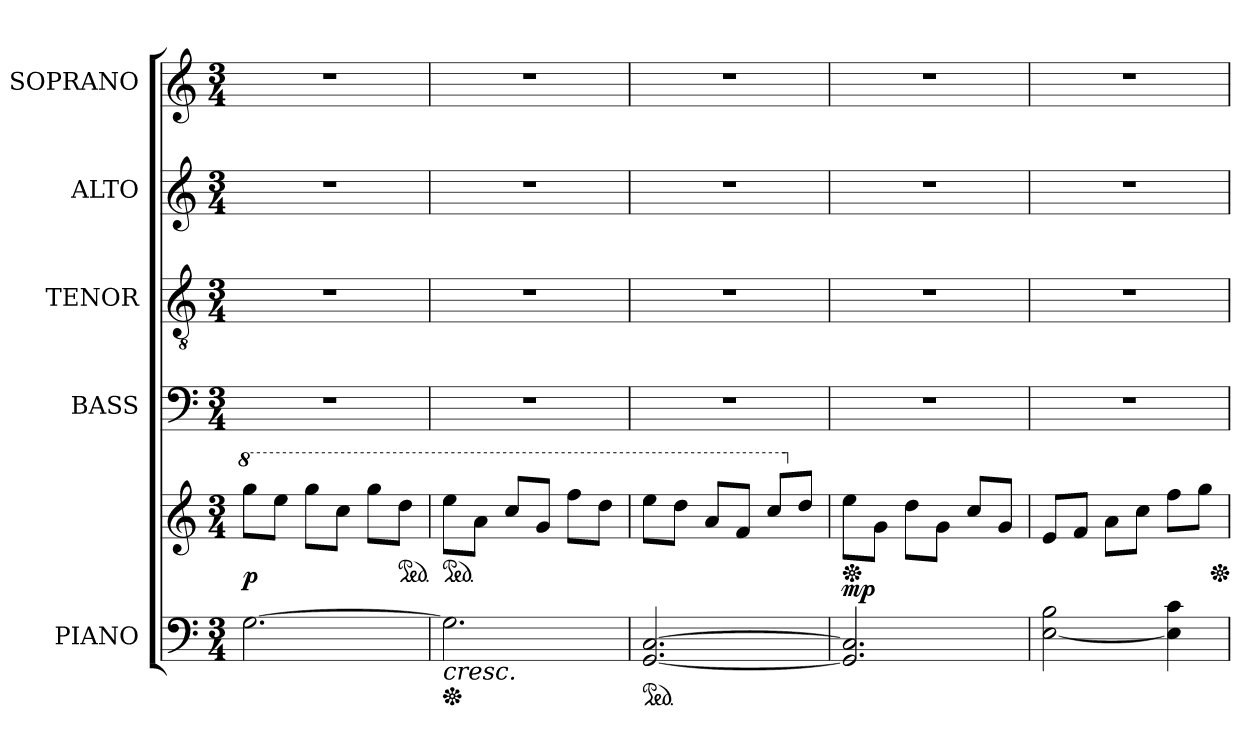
**kern	**kern	**dynam	**kern	**kern	**kern	**kern
*part5	*part5	*part5	*part4	*part3	*part2	*part1
*staff6	*staff5	*staff5/6	*staff4	*staff3	*staff2	*staff1
*I"PIANO	*	*	*I"BASS	*I"TENOR	*I"ALTO	*I"SOPRANO
*I'PNO.	*	*	*I'B.	*I'T.	*I'A.	*I'S.
!!LO:PB:g=z
*clefF4	*clefG2	*	*clefF4	*clefGv2	*clefG2	*clefG2
*	*	*	*	*ITrd7c12	*	*
*k[]	*k[]	*	*k[]	*k[]	*k[]	*k[]
*C:	*C:	*	*C:	*C:	*C:	*C:
*M3/4	*M3/4	*	*M3/4	*M3/4	*M3/4	*M3/4
*MM100	*MM100	*	*MM100	*MM100	*MM100	*MM100
*	*8va	*	*	*	*	*
=1	=1	=1	=1	=1	=1	=1
!	!	!	!LO:N:vis=1	!LO:N:vis=1	!LO:N:vis=1	!LO:N:vis=1
[2.Gi\	8gggi\L	p	2.r	2.r	2.r	2.r
.	8eeei\J	.	.	.	.	.
.	8gggi\L	.	.	.	.	.
.	8ccci\J	.	.	.	.	.
.	8gggi\L	.	.	.	.	.
*	*ped	*	*	*	*	*
.	8dddi\J	.	.	.	.	.
=2	=2	=2	=2	=2	=2	=2
*Xped	*	*	*	*	*	*
!	!	!LO:HP:b=2	!	!	!	!
*	*ped	*	*	*	*	*
!	!	!	!LO:N:vis=1	!LO:N:vis=1	!LO:N:vis=1	!LO:N:vis=1
2.Gi\]	8eeei\L	<	2.r	2.r	2.r	2.r
.	8aai\J	.	.	.	.	.
.	8ccci/L	.	.	.	.	.
.	8ggi/J	.	.	.	.	.
.	8fffi\L	.	.	.	.	.
.	8dddi\J	.	.	.	.	.
=3	=3	=3	=3	=3	=3	=3
*ped	*	*	*	*	*	*
!	!	!	!LO:N:vis=1	!LO:N:vis=1	!LO:N:vis=1	!LO:N:vis=1
[2.GGi/ [2.Ci	8eeei\L	.	2.r	2.r	2.r	2.r
.	8dddi\J	.	.	.	.	.
.	8aai/L	.	.	.	.	.
.	8ffi/J	.	.	.	.	.
.	8ccci/L	.	.	.	.	.
*	*X8va	*	*	*	*	*
.	8ddi/J	.	.	.	.	.
=4	=4	=4	=4	=4	=4	=4
*	*Xped	*	*	*	*	*
!	!	!	!LO:N:vis=1	!LO:N:vis=1	!LO:N:vis=1	!LO:N:vis=1
2.GGi/] 2.Ci]	8eei\L	mp	2.r	2.r	2.r	2.r
.	8gi\J	.	.	.	.	.
.	8ddi\L	.	.	.	.	.
.	8gi\J	.	.	.	.	.
.	8cci/L	.	.	.	.	.
.	8gi/J	.	.	.	.	.
.	.	[	.	.	.	.
=5	=5	=5	=5	=5	=5	=5
!	!	!	!LO:N:vis=1	!LO:N:vis=1	!LO:N:vis=1	!LO:N:vis=1
[2Ei\ 2Bi	8ei/L	.	2.r	2.r	2.r	2.r
.	8fi/J	.	.	.	.	.
.	8ai\L	.	.	.	.	.
.	8cci\J	.	.	.	.	.
4Ei\] 4ci	8ffi\L	.	.	.	.	.
.	8ggi\J	.	.	.	.	.
*	*Xped	*	*	*	*	*
=	=	=	=	=	=	=
*-	*-	*-	*-	*-	*-	*-
